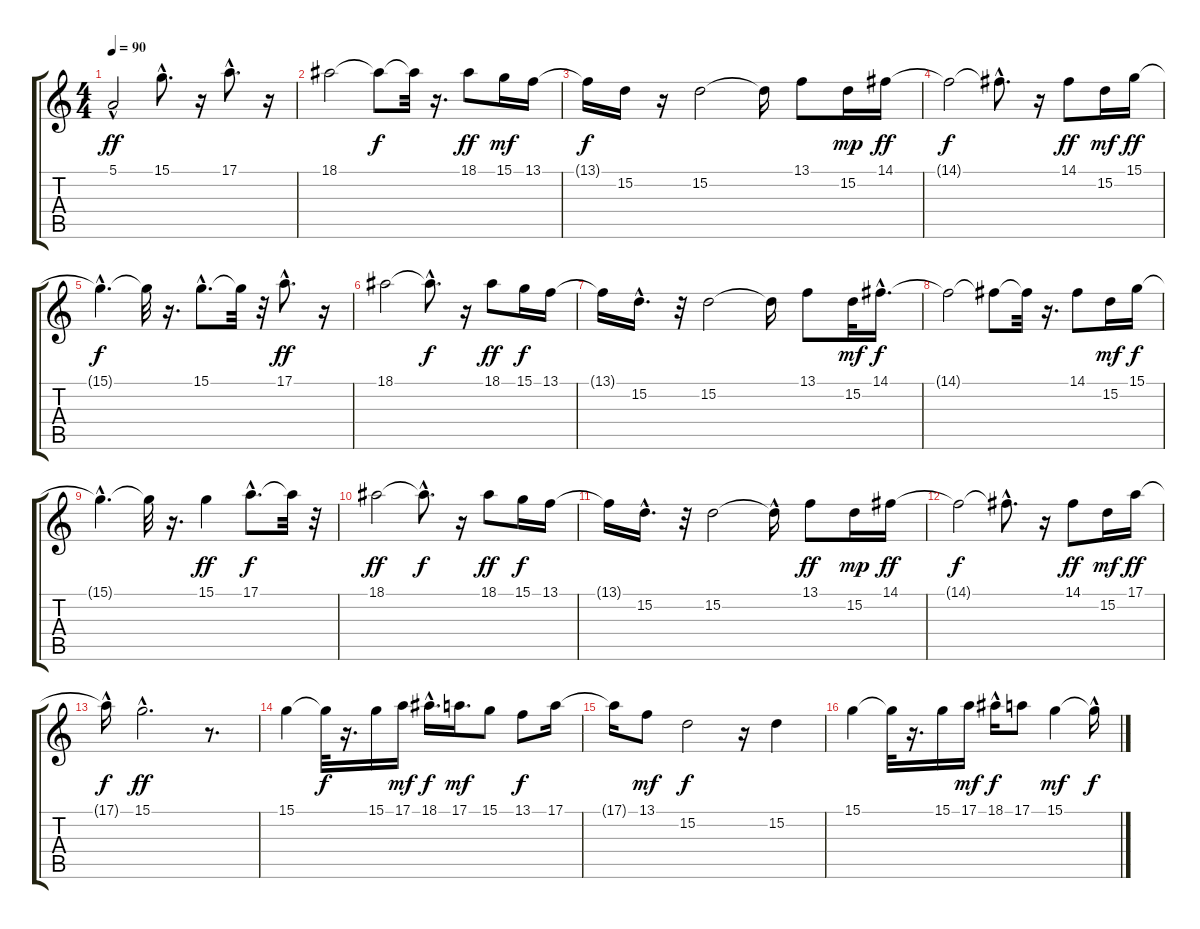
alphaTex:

\track "" {instrument vibraphone}
\staff {score tabs}
\tuning (E4 B3 G3 D3 A2 E2) {hide}
\ts (4 4)
\tempo 90
\clef g2
\ks c
5.1{hac}.2{dy ff} 15.1{hac}.8{d} r.16 17.1{hac}.8{d} r.16 |
18.1.2 18.1{t}.8{dy f} 18.1{t}.32 r.16{d} 18.1.8{dy ff} 15.1.16{dy mf} 13.1.16 |
13.1{t}.16{dy f} 15.2.16 r.16 15.2.2 15.2{t}.16 13.1.8 15.2.16{dy mp} 14.1.16{dy ff} |
14.1{t}.2{dy f} 14.1{hac t}.8{d} r.16 14.1.8{dy ff} 15.2.16{dy mf} 15.1.16{dy ff} |
15.1{hac t}.4{d dy f} 15.1{t}.32 r.16{d} 15.1{hac}.8{d} 15.1{t}.32 r.32 17.1{hac}.8{d dy ff} r.16 |
18.1.2 18.1{hac t}.8{d dy f} r.16 18.1.8{dy ff} 15.1.16{dy f} 13.1.16 |
13.1{t}.16 15.2{hac}.16{d} r.32 15.2.2 15.2{t}.16 13.1.8 15.2.32{dy mf} 14.1{hac}.16{d dy f} |
14.1{t}.2 14.1{t}.8 14.1{t}.32 r.16{d} 14.1.8 15.2.16{dy mf} 15.1.16{dy f} |
15.1{hac t}.4{d} 15.1{t}.32 r.16{d} 15.1.4{dy ff} 17.1{hac}.8{d dy f} 17.1{t}.32 r.32 |
18.1.2{dy ff} 18.1{hac t}.8{d dy f} r.16 18.1.8{dy ff} 15.1.16{dy f} 13.1.16 |
13.1{t}.16 15.2{hac}.16{d} r.32 15.2.2 15.2{hac t}.16 13.1.8{dy ff} 15.2.16{dy mp} 14.1.16{dy ff} |
14.1{t}.2{dy f} 14.1{hac t}.8{d} r.16 14.1.8{dy ff} 15.2.16{dy mf} 17.1.16{dy ff} |
17.1{hac t}.16{dy f} 15.1{hac}.2{d dy ff} r.8{d} |
15.1.4 15.1{t}.32{dy f} r.16{d} 15.1.16 17.1.16{dy mf} 18.1{hac}.16{d dy f} 17.1.16{d dy mf} 15.1.8 13.1.8{dy f} 17.1.16 |
17.1{t}.16 13.1.8{dy mf} 15.2.2{dy f} r.16 15.2.4 |
15.1.4 15.1{t}.32 r.16{d} 15.1.16 17.1.16{dy mf} 18.1{hac}.16{dy f} 17.1.8 15.1.4{dy mf} 15.1{hac t}.16{dy f}
